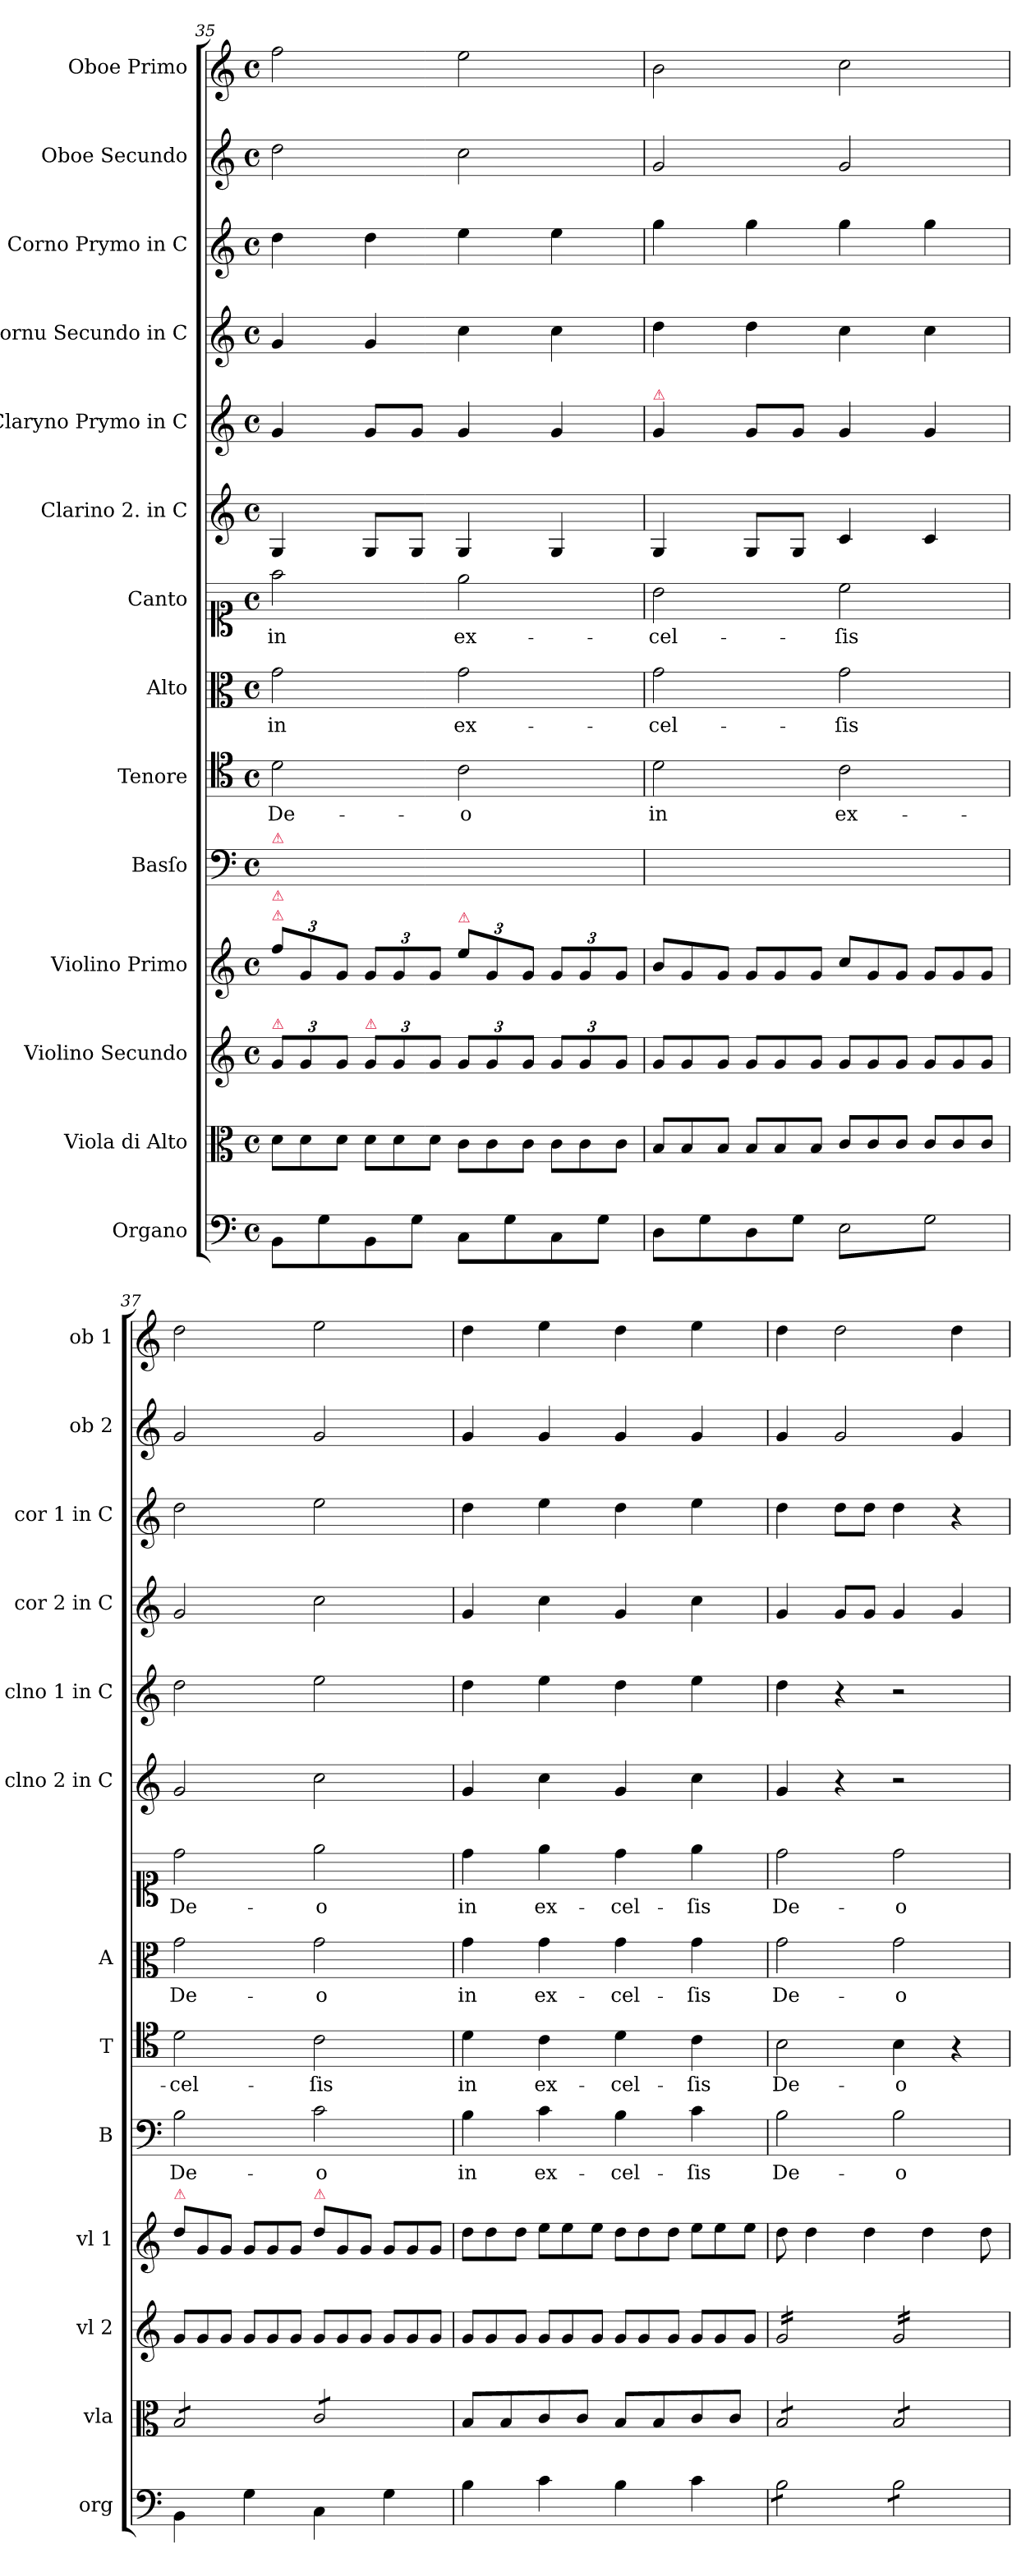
**kern	**kern	**kern	**kern	**kern	**text	**kern	**text	**kern	**text	**kern	**text	**kern	**kern	**kern	**kern	**kern	**kern
*part14	*part13	*part12	*part11	*part10	*part10	*part9	*part9	*part8	*part8	*part7	*part7	*part6	*part5	*part4	*part3	*part2	*part1
*staff14	*staff13	*staff12	*staff11	*staff10	*staff10	*staff9	*staff9	*staff8	*staff8	*staff7	*staff7	*staff6	*staff5	*staff4	*staff3	*staff2	*staff1
*I"Organo	*I"Viola di Alto	*I"Violino Secundo	*I"Violino Primo	*I"Basſo	*	*I"Tenore	*	*I"Alto	*	*I"Canto	*	*I"Clarino 2. in C	*I"Claryno Prymo in C	*I"Cornu Secundo in C	*I"Corno Prymo in C	*I"Oboe Secundo	*I"Oboe Primo
*I'org	*I'vla	*I'vl 2	*I'vl 1	*I'B	*	*I'T	*	*I'A	*	*	*	*I'clno 2 in C	*I'clno 1 in C	*I'cor 2 in C	*I'cor 1 in C	*I'ob 2	*I'ob 1
*clefF4	*clefC3	*clefG2	*clefG2	*clefF4	*	*clefC4	*	*clefC3	*	*clefC1	*	*clefG2	*clefG2	*clefG2	*clefG2	*clefG2	*clefG2
*k[]	*k[]	*k[]	*k[]	*k[]	*	*k[]	*	*k[]	*	*k[]	*	*k[]	*k[]	*k[]	*k[]	*k[]	*k[]
*C:	*C:	*C:	*C:	*C:	*	*C:	*	*C:	*	*C:	*	*C:	*C:	*C:	*C:	*C:	*C:
*M4/4	*M4/4	*M4/4	*M4/4	*M4/4	*	*M4/4	*	*M4/4	*	*M4/4	*	*M4/4	*M4/4	*M4/4	*M4/4	*M4/4	*M4/4
*met(c)	*met(c)	*met(c)	*met(c)	*met(c)	*	*met(c)	*	*met(c)	*	*met(c)	*	*met(c)	*met(c)	*met(c)	*met(c)	*met(c)	*met(c)
*	*Xtuplet	*	*	*	*	*	*	*	*	*	*	*	*	*	*	*	*
=35	=35	=35	=35	=35	=35	=35	=35	=35	=35	=35	=35	=35	=35	=35	=35	=35	=35
!	!	!	!	!LO:TX:a:color=crimson:t=⚠	!	!	!	!	!	!	!	!	!	!	!	!	!
!	!	!	!LO:TX:a:color=crimson:t=⚠	!	!	!	!	!	!	!	!	!	!	!	!	!	!
!	!	!	!LO:TX:a:color=crimson:t=⚠	!	!	!	!	!	!	!	!	!	!	!	!	!	!
!	!	!LO:TX:a:color=crimson:t=⚠	!	!	!	!	!	!	!	!	!	!	!	!	!	!	!
8BB\L	12d\L	12g/L	12ff\L	2BB/yy	in	2d\	De-	2g\	in	2ff\	in	4G/	4g/	4g/	4dd\	2dd\	2ff\
.	12d\	12g/	12g/	.	.	.	.	.	.	.	.	.	.	.	.	.	.
8G\	.	.	.	.	.	.	.	.	.	.	.	.	.	.	.	.	.
.	12d\J	12g/J	12g/J	.	.	.	.	.	.	.	.	.	.	.	.	.	.
!	!	!LO:TX:a:color=crimson:t=⚠	!	!	!	!	!	!	!	!	!	!	!	!	!	!	!
8BB\	12d\L	12g/L	12g/L	.	.	.	.	.	.	.	.	8G/L	8g/L	4g/	4dd\	.	.
.	12d\	12g/	12g/	.	.	.	.	.	.	.	.	.	.	.	.	.	.
8G\J	.	.	.	.	.	.	.	.	.	.	.	8G/J	8g/J	.	.	.	.
.	12d\J	12g/J	12g/J	.	.	.	.	.	.	.	.	.	.	.	.	.	.
!	!	!	!LO:TX:a:color=crimson:t=⚠	!	!	!	!	!	!	!	!	!	!	!	!	!	!
8C\L	12c\L	12g/L	12ee\L	2C/yy	ex-	2c\	-o	2g\	ex-	2ee\	ex-	4G/	4g/	4cc\	4ee\	2cc\	2ee\
.	12c\	12g/	12g/	.	.	.	.	.	.	.	.	.	.	.	.	.	.
8G\	.	.	.	.	.	.	.	.	.	.	.	.	.	.	.	.	.
.	12c\J	12g/J	12g/J	.	.	.	.	.	.	.	.	.	.	.	.	.	.
8C\	12c\L	12g/L	12g/L	.	.	.	.	.	.	.	.	4G/	4g/	4cc\	4ee\	.	.
.	12c\	12g/	12g/	.	.	.	.	.	.	.	.	.	.	.	.	.	.
8G\J	.	.	.	.	.	.	.	.	.	.	.	.	.	.	.	.	.
.	12c\J	12g/J	12g/J	.	.	.	.	.	.	.	.	.	.	.	.	.	.
=36	=36	=36	=36	=36	=36	=36	=36	=36	=36	=36	=36	=36	=36	=36	=36	=36	=36
*	*	*Xtuplet	*Xtuplet	*	*	*	*	*	*	*	*	*	*	*	*	*	*
!	!	!	!	!	!	!	!	!	!	!	!	!	!LO:TX:a:color=crimson:t=⚠	!	!	!	!
8D\L	12B/L	12g/L	12b/L	2D\yy	-cel-	2d\	in	2g\	-cel-	2b\	-cel-	4G/	4g/	4dd\	4gg\	2g/	2b\
.	12B/	12g/	12g/	.	.	.	.	.	.	.	.	.	.	.	.	.	.
8G\	.	.	.	.	.	.	.	.	.	.	.	.	.	.	.	.	.
.	12B/J	12g/J	12g/J	.	.	.	.	.	.	.	.	.	.	.	.	.	.
8D\	12B/L	12g/L	12g/L	.	.	.	.	.	.	.	.	8G/L	8g/L	4dd\	4gg\	.	.
.	12B/	12g/	12g/	.	.	.	.	.	.	.	.	.	.	.	.	.	.
8G\J	.	.	.	.	.	.	.	.	.	.	.	8G/J	8g/J	.	.	.	.
.	12B/J	12g/J	12g/J	.	.	.	.	.	.	.	.	.	.	.	.	.	.
*tremolo	*	*	*	*	*	*	*	*	*	*	*	*	*	*	*	*	*
8E\L	12c/L	12g/L	12cc/L	2E\yy	-ſis	2c\	ex-	2g\	-ſis	2cc\	-ſis	4c/	4g/	4cc\	4gg\	2g/	2cc\
.	12c/	12g/	12g/	.	.	.	.	.	.	.	.	.	.	.	.	.	.
8G\	.	.	.	.	.	.	.	.	.	.	.	.	.	.	.	.	.
.	12c/J	12g/J	12g/J	.	.	.	.	.	.	.	.	.	.	.	.	.	.
8E\	12c/L	12g/L	12g/L	.	.	.	.	.	.	.	.	4c/	4g/	4cc\	4gg\	.	.
.	12c/	12g/	12g/	.	.	.	.	.	.	.	.	.	.	.	.	.	.
8G\J	.	.	.	.	.	.	.	.	.	.	.	.	.	.	.	.	.
*Xtremolo	*	*	*	*	*	*	*	*	*	*	*	*	*	*	*	*	*
.	12c/J	12g/J	12g/J	.	.	.	.	.	.	.	.	.	.	.	.	.	.
=37	=37	=37	=37	=37	=37	=37	=37	=37	=37	=37	=37	=37	=37	=37	=37	=37	=37
!	!	!	!LO:TX:a:color=crimson:t=⚠	!	!	!	!	!	!	!	!	!	!	!	!	!	!
*	*tremolo	*	*	*	*	*	*	*	*	*	*	*	*	*	*	*	*
4BB\	8B/L	12g/L	12dd\L	2B\	De-	2d\	-cel-	2g\	De-	2dd\	De-	2g/	2dd\	2g/	2dd\	2g/	2dd\
.	.	12g/	12g/	.	.	.	.	.	.	.	.	.	.	.	.	.	.
.	8B/	.	.	.	.	.	.	.	.	.	.	.	.	.	.	.	.
.	.	12g/J	12g/J	.	.	.	.	.	.	.	.	.	.	.	.	.	.
4G\	8B/	12g/L	12g/L	.	.	.	.	.	.	.	.	.	.	.	.	.	.
.	.	12g/	12g/	.	.	.	.	.	.	.	.	.	.	.	.	.	.
.	8B/J	.	.	.	.	.	.	.	.	.	.	.	.	.	.	.	.
.	.	12g/J	12g/J	.	.	.	.	.	.	.	.	.	.	.	.	.	.
!	!	!	!LO:TX:a:color=crimson:t=⚠	!	!	!	!	!	!	!	!	!	!	!	!	!	!
4C\	8c/L	12g/L	12dd\L	2c\	-o	2c\	-ſis	2g\	-o	2ee\	-o	2cc\	2ee\	2cc\	2ee\	2g/	2ee\
.	.	12g/	12g/	.	.	.	.	.	.	.	.	.	.	.	.	.	.
.	8c/	.	.	.	.	.	.	.	.	.	.	.	.	.	.	.	.
.	.	12g/J	12g/J	.	.	.	.	.	.	.	.	.	.	.	.	.	.
4G\	8c/	12g/L	12g/L	.	.	.	.	.	.	.	.	.	.	.	.	.	.
.	.	12g/	12g/	.	.	.	.	.	.	.	.	.	.	.	.	.	.
.	8c/J	.	.	.	.	.	.	.	.	.	.	.	.	.	.	.	.
*	*Xtremolo	*	*	*	*	*	*	*	*	*	*	*	*	*	*	*	*
.	.	12g/J	12g/J	.	.	.	.	.	.	.	.	.	.	.	.	.	.
=38	=38	=38	=38	=38	=38	=38	=38	=38	=38	=38	=38	=38	=38	=38	=38	=38	=38
4B\	8B/L	12g/L	12dd\L	4B\	in	4d\	in	4g\	in	4dd\	in	4g/	4dd\	4g/	4dd\	4g/	4dd\
.	.	12g/	12dd\	.	.	.	.	.	.	.	.	.	.	.	.	.	.
.	8B/	.	.	.	.	.	.	.	.	.	.	.	.	.	.	.	.
.	.	12g/J	12dd\J	.	.	.	.	.	.	.	.	.	.	.	.	.	.
4c\	8c/	12g/L	12ee\L	4c\	ex-	4c\	ex-	4g\	ex-	4ee\	ex-	4cc\	4ee\	4cc\	4ee\	4g/	4ee\
.	.	12g/	12ee\	.	.	.	.	.	.	.	.	.	.	.	.	.	.
.	8c/J	.	.	.	.	.	.	.	.	.	.	.	.	.	.	.	.
.	.	12g/J	12ee\J	.	.	.	.	.	.	.	.	.	.	.	.	.	.
4B\	8B/L	12g/L	12dd\L	4B\	-cel-	4d\	-cel-	4g\	-cel-	4dd\	-cel-	4g/	4dd\	4g/	4dd\	4g/	4dd\
.	.	12g/	12dd\	.	.	.	.	.	.	.	.	.	.	.	.	.	.
.	8B/	.	.	.	.	.	.	.	.	.	.	.	.	.	.	.	.
.	.	12g/J	12dd\J	.	.	.	.	.	.	.	.	.	.	.	.	.	.
4c\	8c/	12g/L	12ee\L	4c\	-ſis	4c\	-ſis	4g\	-ſis	4ee\	-ſis	4cc\	4ee\	4cc\	4ee\	4g/	4ee\
.	.	12g/	12ee\	.	.	.	.	.	.	.	.	.	.	.	.	.	.
.	8c/J	.	.	.	.	.	.	.	.	.	.	.	.	.	.	.	.
.	.	12g/J	12ee\J	.	.	.	.	.	.	.	.	.	.	.	.	.	.
=39	=39	=39	=39	=39	=39	=39	=39	=39	=39	=39	=39	=39	=39	=39	=39	=39	=39
*tremolo	*	*	*	*	*	*	*	*	*	*	*	*	*	*	*	*	*
*	*tremolo	*	*	*	*	*	*	*	*	*	*	*	*	*	*	*	*
*	*	*tremolo	*	*	*	*	*	*	*	*	*	*	*	*	*	*	*
8B\L	8B/L	16g/LL	8dd\	2B\	De-	2B\	De-	2g\	De-	2dd\	De-	4g/	4dd\	4g/	4dd\	4g/	4dd\
.	.	16g/	.	.	.	.	.	.	.	.	.	.	.	.	.	.	.
8B\	8B/	16g/	4dd\	.	.	.	.	.	.	.	.	.	.	.	.	.	.
.	.	16g/	.	.	.	.	.	.	.	.	.	.	.	.	.	.	.
8B\	8B/	16g/	.	.	.	.	.	.	.	.	.	4r	4r	8g/L	8dd\L	2g/	2dd\
.	.	16g/	.	.	.	.	.	.	.	.	.	.	.	.	.	.	.
8B\J	8B/J	16g/	4dd\	.	.	.	.	.	.	.	.	.	.	8g/J	8dd\J	.	.
.	.	16g/JJ	.	.	.	.	.	.	.	.	.	.	.	.	.	.	.
8B\L	8B/L	16g/LL	.	2B\	-o	4B\	-o	2g\	-o	2dd\	-o	2r	2r	4g/	4dd\	.	.
.	.	16g/	.	.	.	.	.	.	.	.	.	.	.	.	.	.	.
8B\	8B/	16g/	4dd\	.	.	.	.	.	.	.	.	.	.	.	.	.	.
.	.	16g/	.	.	.	.	.	.	.	.	.	.	.	.	.	.	.
8B\	8B/	16g/	.	.	.	4r	.	.	.	.	.	.	.	4g/	4r	4g/	4dd\
.	.	16g/	.	.	.	.	.	.	.	.	.	.	.	.	.	.	.
8B\J	8B/J	16g/	8dd\	.	.	.	.	.	.	.	.	.	.	.	.	.	.
*	*Xtremolo	*	*	*	*	*	*	*	*	*	*	*	*	*	*	*	*
*Xtremolo	*	*	*	*	*	*	*	*	*	*	*	*	*	*	*	*	*
.	.	16g/JJ	.	.	.	.	.	.	.	.	.	.	.	.	.	.	.
*	*	*Xtremolo	*	*	*	*	*	*	*	*	*	*	*	*	*	*	*
=	=	=	=	=	=	=	=	=	=	=	=	=	=	=	=	=	=
*-	*-	*-	*-	*-	*-	*-	*-	*-	*-	*-	*-	*-	*-	*-	*-	*-	*-
